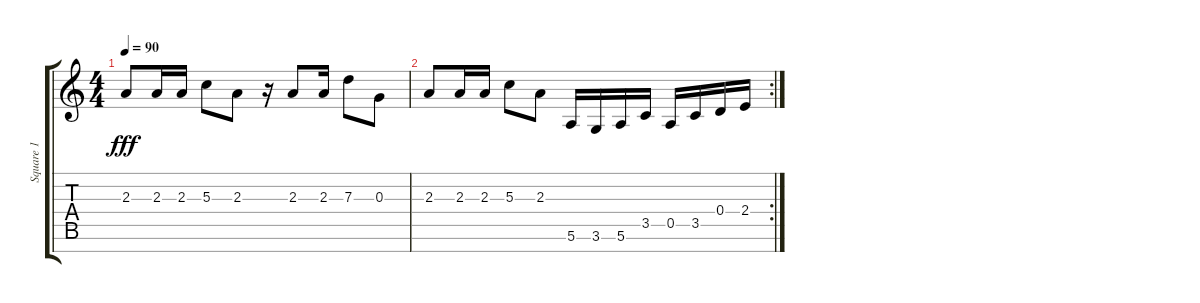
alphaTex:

\track ("Square 1" "Square 1") {instrument electricguitarjazz}
\staff {score tabs}
\tuning (E4 B3 G3 D3 A2 E2 B1) {hide}
\ts (4 4)
\tempo 90
\clef g2
\ks c
2.3.8{dy fff} 2.3.16 2.3.16 5.3.8 2.3.8 r.16 2.3.8 2.3.16 7.3.8 0.3.8 |
\rc 2
2.3.8 2.3.16 2.3.16 5.3.8 2.3.8 5.6.16 3.6.16 5.6.16 3.5.16 0.5.16 3.5.16 0.4.16 2.4.16
